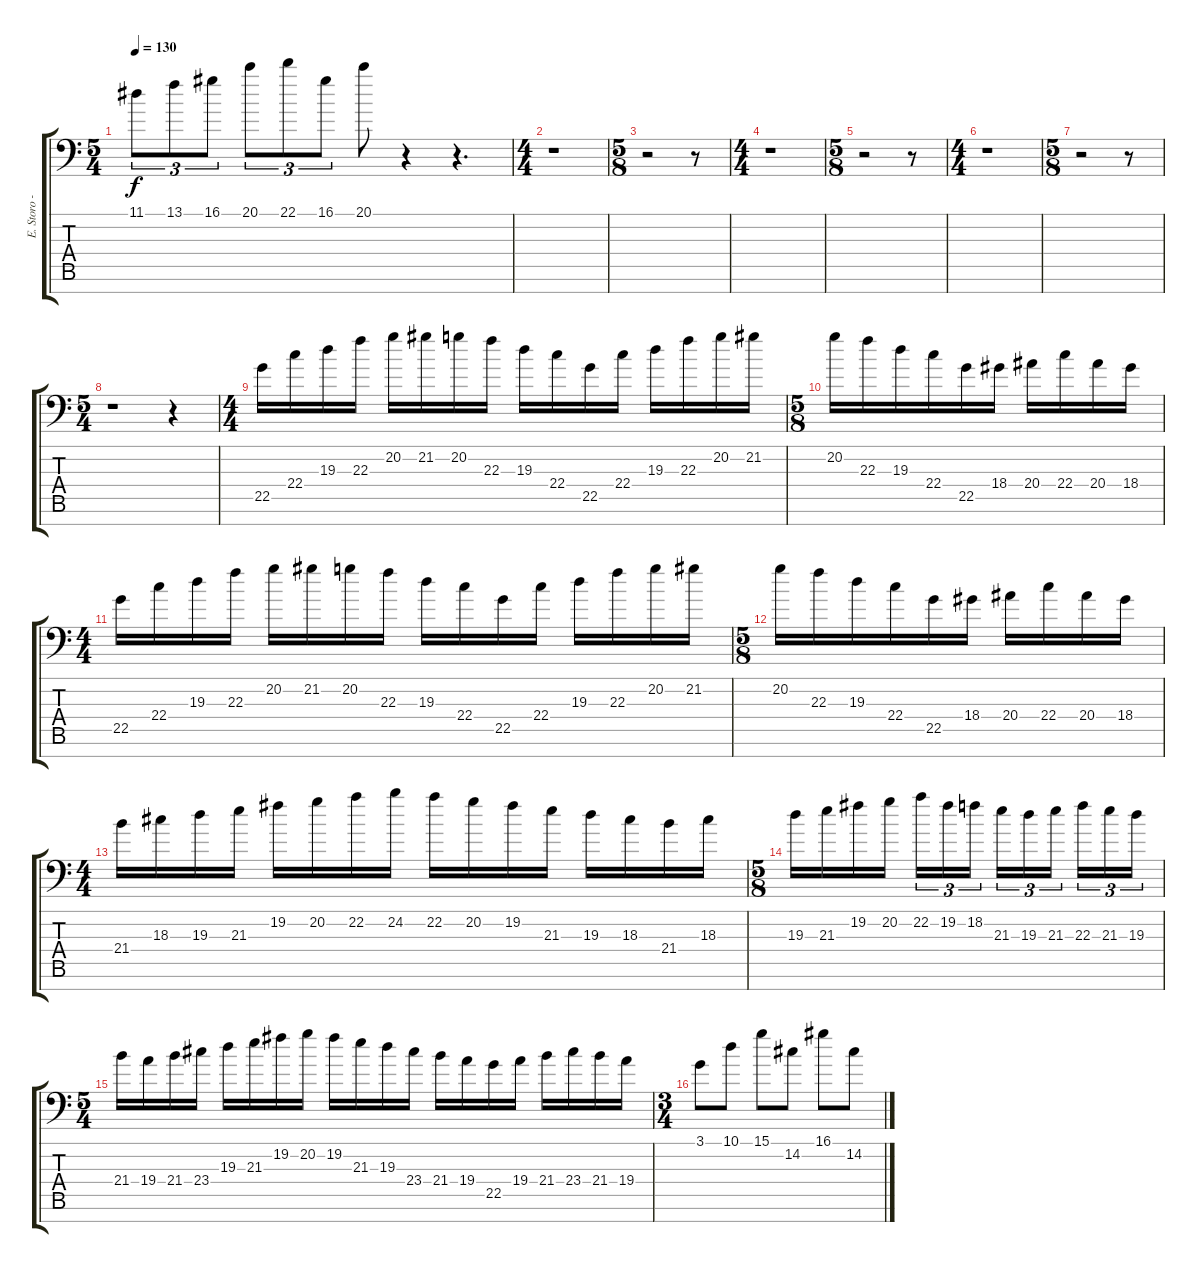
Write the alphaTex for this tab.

\track ("E. Storo - Keyboard" "E. Storo -") {instrument lead2sawtooth}
\staff {score tabs}
\tuning (E4 B3 G3 D3 A2 E2 D1) {hide}
\ts (5 4)
\tempo 130
\clef f4
\ks c
11.1.8{tu (3 2) dy f} 13.1.8{tu (3 2)} 16.1.8{tu (3 2)} 20.1.8{tu (3 2)} 22.1.8{tu (3 2)} 16.1.8{tu (3 2)} 20.1.8 r.4 r.4{d} |
\ts (4 4)
r.1 |
\ts (5 8)
r.2 r.8 |
\ts (4 4)
r.1 |
\ts (5 8)
r.2 r.8 |
\ts (4 4)
r.1 |
\ts (5 8)
r.2 r.8 |
\ts (5 4)
r.1 r.4 |
\ts (4 4)
22.5.16{volume 8} 22.4.16 19.3.16 22.3.16 20.2.16 21.2.16 20.2.16 22.3.16 19.3.16 22.4.16 22.5.16 22.4.16 19.3.16 22.3.16 20.2.16 21.2.16 |
\ts (5 8)
20.2.16 22.3.16 19.3.16 22.4.16 22.5.16 18.4.16 20.4.16 22.4.16 20.4.16 18.4.16 |
\ts (4 4)
22.5.16 22.4.16 19.3.16 22.3.16 20.2.16 21.2.16 20.2.16 22.3.16 19.3.16 22.4.16 22.5.16 22.4.16 19.3.16 22.3.16 20.2.16 21.2.16 |
\ts (5 8)
20.2.16 22.3.16 19.3.16 22.4.16 22.5.16 18.4.16 20.4.16 22.4.16 20.4.16 18.4.16 |
\ts (4 4)
21.4.16 18.3.16 19.3.16 21.3.16 19.2.16 20.2.16 22.2.16 24.2.16 22.2.16 20.2.16 19.2.16 21.3.16 19.3.16 18.3.16 21.4.16 18.3.16 |
\ts (5 8)
19.3.16 21.3.16 19.2.16 20.2.16 22.2.16{tu (3 2)} 19.2.16{tu (3 2)} 18.2.16{tu (3 2)} 21.3.16{tu (3 2)} 19.3.16{tu (3 2)} 21.3.16{tu (3 2)} 22.3.16{tu (3 2)} 21.3.16{tu (3 2)} 19.3.16{tu (3 2)} |
\ts (5 4)
21.4.16 19.4.16 21.4.16 23.4.16 19.3.16 21.3.16 19.2.16 20.2.16 19.2.16 21.3.16 19.3.16 23.4.16 21.4.16 19.4.16 22.5.16 19.4.16 21.4.16 23.4.16 21.4.16 19.4.16 |
\ts (3 4)
3.1.8{volume 9} 10.1.8 15.1.8 14.2.8 16.1.8 14.2.8
